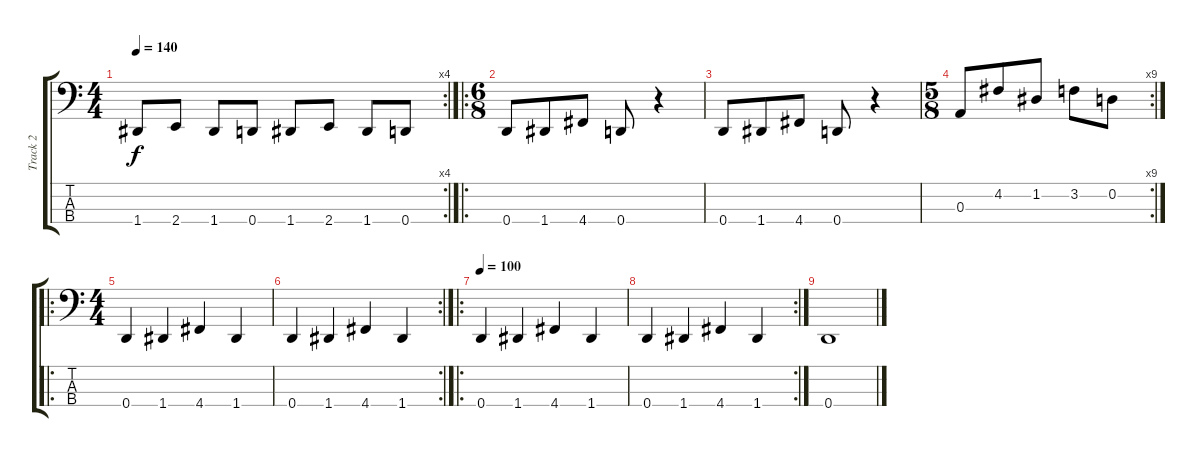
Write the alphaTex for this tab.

\track ("Track 2" "Track 2") {instrument electricbasspick}
\staff {score tabs}
\tuning (G2 D2 A1 D1) {hide}
\rc 4
\ts (4 4)
\tempo 140
\clef f4
\ks c
1.4.8{dy f} 2.4.8 1.4.8 0.4.8 1.4.8 2.4.8 1.4.8 0.4.8 |
\ro
\ts (6 8)
0.4.8 1.4.8 4.4.8 0.4.8 r.4 |
0.4.8 1.4.8 4.4.8 0.4.8 r.4 |
\rc 9
\ts (5 8)
0.3.8 4.2.8 1.2.8 3.2.8 0.2.8 |
\ro
\ts (4 4)
0.4.4 1.4.4 4.4.4 1.4.4 |
\rc 2
0.4.4 1.4.4 4.4.4 1.4.4 |
\ro
\tempo 100
0.4.4 1.4.4 4.4.4 1.4.4 |
\rc 2
0.4.4 1.4.4 4.4.4 1.4.4 |
0.4.1
